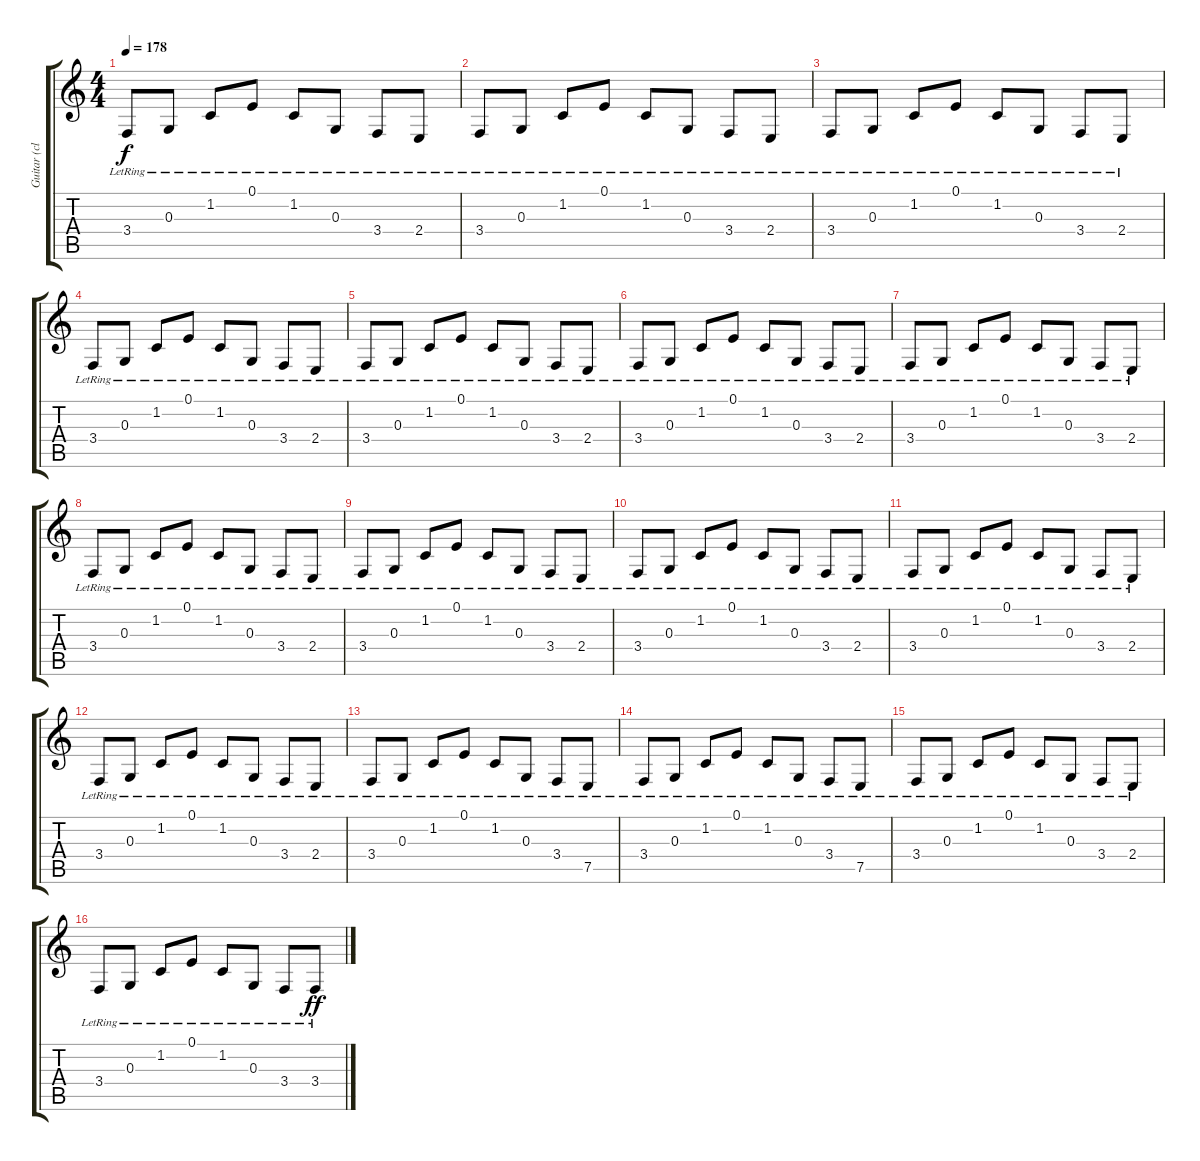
\track ("Guitar (clean) L" "Guitar (cl") {instrument sitar}
\staff {score tabs}
\tuning (E4 B3 G3 D3 A2 D2) {hide}
\ts (4 4)
\tempo 178
\clef g2
\ks c
3.4{lr}.8{dy f} 0.3{lr}.8 1.2{lr}.8 0.1{lr}.8 1.2{lr}.8 0.3{lr}.8 3.4{lr}.8 2.4{lr}.8 |
3.4{lr}.8 0.3{lr}.8 1.2{lr}.8 0.1{lr}.8 1.2{lr}.8 0.3{lr}.8 3.4{lr}.8 2.4{lr}.8 |
3.4{lr}.8 0.3{lr}.8 1.2{lr}.8 0.1{lr}.8 1.2{lr}.8 0.3{lr}.8 3.4{lr}.8 2.4{lr}.8 |
3.4{lr}.8 0.3{lr}.8 1.2{lr}.8 0.1{lr}.8 1.2{lr}.8 0.3{lr}.8 3.4{lr}.8 2.4{lr}.8 |
3.4{lr}.8 0.3{lr}.8 1.2{lr}.8 0.1{lr}.8 1.2{lr}.8 0.3{lr}.8 3.4{lr}.8 2.4{lr}.8 |
3.4{lr}.8 0.3{lr}.8 1.2{lr}.8 0.1{lr}.8 1.2{lr}.8 0.3{lr}.8 3.4{lr}.8 2.4{lr}.8 |
3.4{lr}.8 0.3{lr}.8 1.2{lr}.8 0.1{lr}.8 1.2{lr}.8 0.3{lr}.8 3.4{lr}.8 2.4{lr}.8 |
3.4{lr}.8 0.3{lr}.8 1.2{lr}.8 0.1{lr}.8 1.2{lr}.8 0.3{lr}.8 3.4{lr}.8 2.4{lr}.8 |
3.4{lr}.8 0.3{lr}.8 1.2{lr}.8 0.1{lr}.8 1.2{lr}.8 0.3{lr}.8 3.4{lr}.8 2.4{lr}.8 |
3.4{lr}.8 0.3{lr}.8 1.2{lr}.8 0.1{lr}.8 1.2{lr}.8 0.3{lr}.8 3.4{lr}.8 2.4{lr}.8 |
3.4{lr}.8 0.3{lr}.8 1.2{lr}.8 0.1{lr}.8 1.2{lr}.8 0.3{lr}.8 3.4{lr}.8 2.4{lr}.8 |
3.4{lr}.8 0.3{lr}.8 1.2{lr}.8 0.1{lr}.8 1.2{lr}.8 0.3{lr}.8 3.4{lr}.8 2.4{lr}.8 |
3.4{lr}.8 0.3{lr}.8 1.2{lr}.8 0.1{lr}.8 1.2{lr}.8 0.3{lr}.8 3.4{lr}.8 7.5{lr}.8 |
3.4{lr}.8 0.3{lr}.8 1.2{lr}.8 0.1{lr}.8 1.2{lr}.8 0.3{lr}.8 3.4{lr}.8 7.5{lr}.8 |
3.4{lr}.8 0.3{lr}.8 1.2{lr}.8 0.1{lr}.8 1.2{lr}.8 0.3{lr}.8 3.4{lr}.8 2.4{lr}.8 |
3.4{lr}.8 0.3{lr}.8 1.2{lr}.8 0.1{lr}.8 1.2{lr}.8 0.3{lr}.8 3.4{lr}.8 3.4{lr}.8{dy ff}
